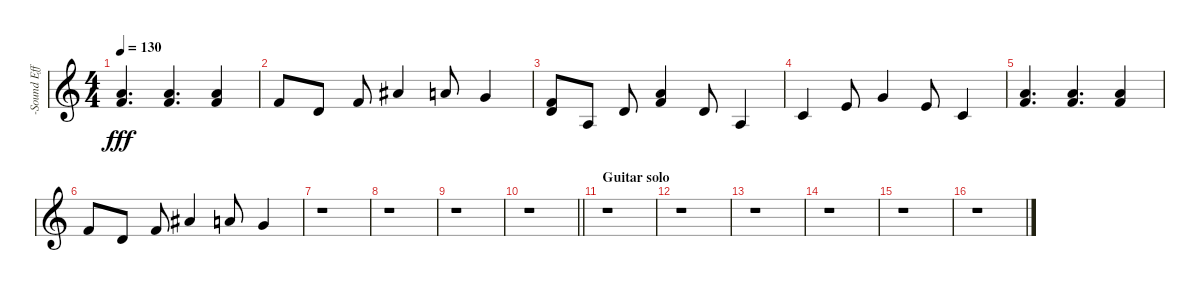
\track ("-Sound Effects/Piano-" "-Sound Eff") {instrument vibraphone}
\staff {score}
\tuning (E4 B3 G3 D3 A2 D2) {hide}
\ts (4 4)
\tempo 130
\clef g2
\ks c
(5.1 6.2).4{d dy fff} (5.1 6.2).4{d} (5.1 6.2).4 |
6.2.8 7.3.8 6.2.8 6.1.4 5.1.8 8.2.4 |
(6.2 7.3).8 7.4.8 7.3.8 (5.1 6.2).4 7.3.8 7.4.4 |
5.3.4 5.2.8 3.1.4 5.2.8 5.3.4 |
(5.1 6.2).4{d} (5.1 6.2).4{d} (5.1 6.2).4 |
6.2.8 7.3.8 6.2.8 6.1.4 5.1.8 8.2.4 |
r.1 |
r.1 |
r.1 |
\barLineRight lightlight
r.1 |
\section ("" "Guitar solo")
r.1 |
r.1 |
r.1 |
r.1 |
r.1 |
r.1
